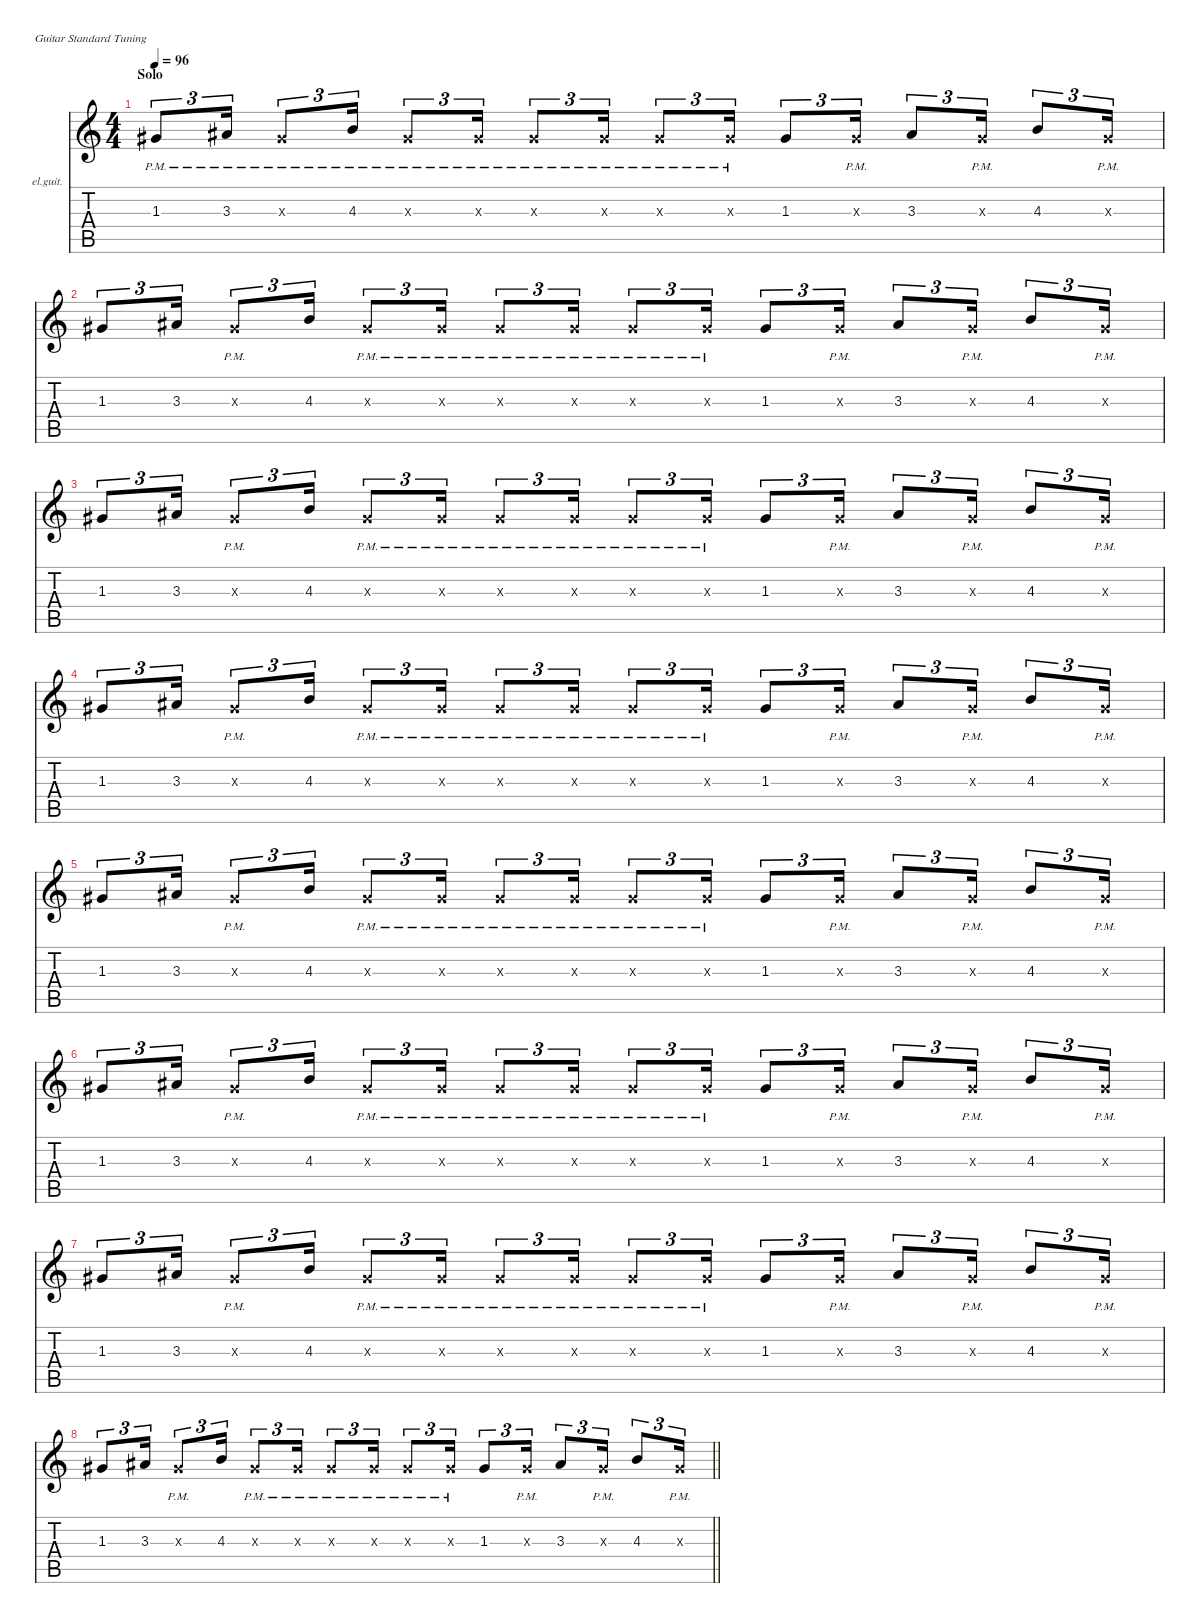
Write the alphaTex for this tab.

\defaultSystemsLayout 4
\hideDynamics
\bracketExtendMode nobrackets
\firstSystemTrackNameOrientation horizontal
\otherSystemsTrackNameOrientation horizontal
\track ("Guitar (muted 1)" "el.guit.") {instrument electricguitarmuted}
\staff {score tabs}
\tuning (E4 B3 G3 D3 A2 E2)
\ts (4 4)
\section ("" "Solo")
\tempo 96
\clef g2
\ks c
1.3{pm acc #}.8{tu (3 2) dy f beam Up} 3.3{pm acc #}.16{tu (3 2) beam Up} 1.3{pm x acc #}.8{tu (3 2) beam Up} 4.3{pm}.16{tu (3 2) beam Up} 1.3{pm x acc #}.8{tu (3 2) beam Up} 1.3{pm x acc #}.16{tu (3 2) beam Up} 1.3{pm x acc #}.8{tu (3 2) beam Up} 1.3{pm x acc #}.16{tu (3 2) beam Up} 1.3{pm x acc #}.8{tu (3 2) beam Up} 1.3{pm x acc #}.16{tu (3 2) beam Up} 1.3{acc #}.8{tu (3 2) beam Up} 1.3{pm x acc #}.16{tu (3 2) beam Up} 3.3{acc #}.8{tu (3 2) beam Up} 1.3{pm x acc #}.16{tu (3 2) beam Up} 4.3.8{tu (3 2) beam Up} 1.3{pm x acc #}.16{tu (3 2) beam Up} |
1.3{acc #}.8{tu (3 2) beam Up} 3.3{acc #}.16{tu (3 2) beam Up} 1.3{pm x acc #}.8{tu (3 2) beam Up} 4.3.16{tu (3 2) beam Up} 1.3{pm x acc #}.8{tu (3 2) beam Up} 1.3{pm x acc #}.16{tu (3 2) beam Up} 1.3{pm x acc #}.8{tu (3 2) beam Up} 1.3{pm x acc #}.16{tu (3 2) beam Up} 1.3{pm x acc #}.8{tu (3 2) beam Up} 1.3{pm x acc #}.16{tu (3 2) beam Up} 1.3{acc #}.8{tu (3 2) beam Up} 1.3{pm x acc #}.16{tu (3 2) beam Up} 3.3{acc #}.8{tu (3 2) beam Up} 1.3{pm x acc #}.16{tu (3 2) beam Up} 4.3.8{tu (3 2) beam Up} 1.3{pm x acc #}.16{tu (3 2) beam Up} |
1.3{acc #}.8{tu (3 2) beam Up} 3.3{acc #}.16{tu (3 2) beam Up} 1.3{pm x acc #}.8{tu (3 2) beam Up} 4.3.16{tu (3 2) beam Up} 1.3{pm x acc #}.8{tu (3 2) beam Up} 1.3{pm x acc #}.16{tu (3 2) beam Up} 1.3{pm x acc #}.8{tu (3 2) beam Up} 1.3{pm x acc #}.16{tu (3 2) beam Up} 1.3{pm x acc #}.8{tu (3 2) beam Up} 1.3{pm x acc #}.16{tu (3 2) beam Up} 1.3{acc #}.8{tu (3 2) beam Up} 1.3{pm x acc #}.16{tu (3 2) beam Up} 3.3{acc #}.8{tu (3 2) beam Up} 1.3{pm x acc #}.16{tu (3 2) beam Up} 4.3.8{tu (3 2) beam Up} 1.3{pm x acc #}.16{tu (3 2) beam Up} |
1.3{acc #}.8{tu (3 2) beam Up} 3.3{acc #}.16{tu (3 2) beam Up} 1.3{pm x acc #}.8{tu (3 2) beam Up} 4.3.16{tu (3 2) beam Up} 1.3{pm x acc #}.8{tu (3 2) beam Up} 1.3{pm x acc #}.16{tu (3 2) beam Up} 1.3{pm x acc #}.8{tu (3 2) beam Up} 1.3{pm x acc #}.16{tu (3 2) beam Up} 1.3{pm x acc #}.8{tu (3 2) beam Up} 1.3{pm x acc #}.16{tu (3 2) beam Up} 1.3{acc #}.8{tu (3 2) beam Up} 1.3{pm x acc #}.16{tu (3 2) beam Up} 3.3{acc #}.8{tu (3 2) beam Up} 1.3{pm x acc #}.16{tu (3 2) beam Up} 4.3.8{tu (3 2) beam Up} 1.3{pm x acc #}.16{tu (3 2) beam Up} |
1.3{acc #}.8{tu (3 2) beam Up} 3.3{acc #}.16{tu (3 2) beam Up} 1.3{pm x acc #}.8{tu (3 2) beam Up} 4.3.16{tu (3 2) beam Up} 1.3{pm x acc #}.8{tu (3 2) beam Up} 1.3{pm x acc #}.16{tu (3 2) beam Up} 1.3{pm x acc #}.8{tu (3 2) beam Up} 1.3{pm x acc #}.16{tu (3 2) beam Up} 1.3{pm x acc #}.8{tu (3 2) beam Up} 1.3{pm x acc #}.16{tu (3 2) beam Up} 1.3{acc #}.8{tu (3 2) beam Up} 1.3{pm x acc #}.16{tu (3 2) beam Up} 3.3{acc #}.8{tu (3 2) beam Up} 1.3{pm x acc #}.16{tu (3 2) beam Up} 4.3.8{tu (3 2) beam Up} 1.3{pm x acc #}.16{tu (3 2) beam Up} |
1.3{acc #}.8{tu (3 2) beam Up} 3.3{acc #}.16{tu (3 2) beam Up} 1.3{pm x acc #}.8{tu (3 2) beam Up} 4.3.16{tu (3 2) beam Up} 1.3{pm x acc #}.8{tu (3 2) beam Up} 1.3{pm x acc #}.16{tu (3 2) beam Up} 1.3{pm x acc #}.8{tu (3 2) beam Up} 1.3{pm x acc #}.16{tu (3 2) beam Up} 1.3{pm x acc #}.8{tu (3 2) beam Up} 1.3{pm x acc #}.16{tu (3 2) beam Up} 1.3{acc #}.8{tu (3 2) beam Up} 1.3{pm x acc #}.16{tu (3 2) beam Up} 3.3{acc #}.8{tu (3 2) beam Up} 1.3{pm x acc #}.16{tu (3 2) beam Up} 4.3.8{tu (3 2) beam Up} 1.3{pm x acc #}.16{tu (3 2) beam Up} |
1.3{acc #}.8{tu (3 2) beam Up} 3.3{acc #}.16{tu (3 2) beam Up} 1.3{pm x acc #}.8{tu (3 2) beam Up} 4.3.16{tu (3 2) beam Up} 1.3{pm x acc #}.8{tu (3 2) beam Up} 1.3{pm x acc #}.16{tu (3 2) beam Up} 1.3{pm x acc #}.8{tu (3 2) beam Up} 1.3{pm x acc #}.16{tu (3 2) beam Up} 1.3{pm x acc #}.8{tu (3 2) beam Up} 1.3{pm x acc #}.16{tu (3 2) beam Up} 1.3{acc #}.8{tu (3 2) beam Up} 1.3{pm x acc #}.16{tu (3 2) beam Up} 3.3{acc #}.8{tu (3 2) beam Up} 1.3{pm x acc #}.16{tu (3 2) beam Up} 4.3.8{tu (3 2) beam Up} 1.3{pm x acc #}.16{tu (3 2) beam Up} |
\barLineRight lightlight
1.3{acc #}.8{tu (3 2) beam Up} 3.3{acc #}.16{tu (3 2) beam Up} 1.3{pm x acc #}.8{tu (3 2) beam Up} 4.3.16{tu (3 2) beam Up} 1.3{pm x acc #}.8{tu (3 2) beam Up} 1.3{pm x acc #}.16{tu (3 2) beam Up} 1.3{pm x acc #}.8{tu (3 2) beam Up} 1.3{pm x acc #}.16{tu (3 2) beam Up} 1.3{pm x acc #}.8{tu (3 2) beam Up} 1.3{pm x acc #}.16{tu (3 2) beam Up} 1.3{acc #}.8{tu (3 2) beam Up} 1.3{pm x acc #}.16{tu (3 2) beam Up} 3.3{acc #}.8{tu (3 2) beam Up} 1.3{pm x acc #}.16{tu (3 2) beam Up} 4.3.8{tu (3 2) beam Up} 1.3{pm x acc #}.16{tu (3 2) beam Up}
